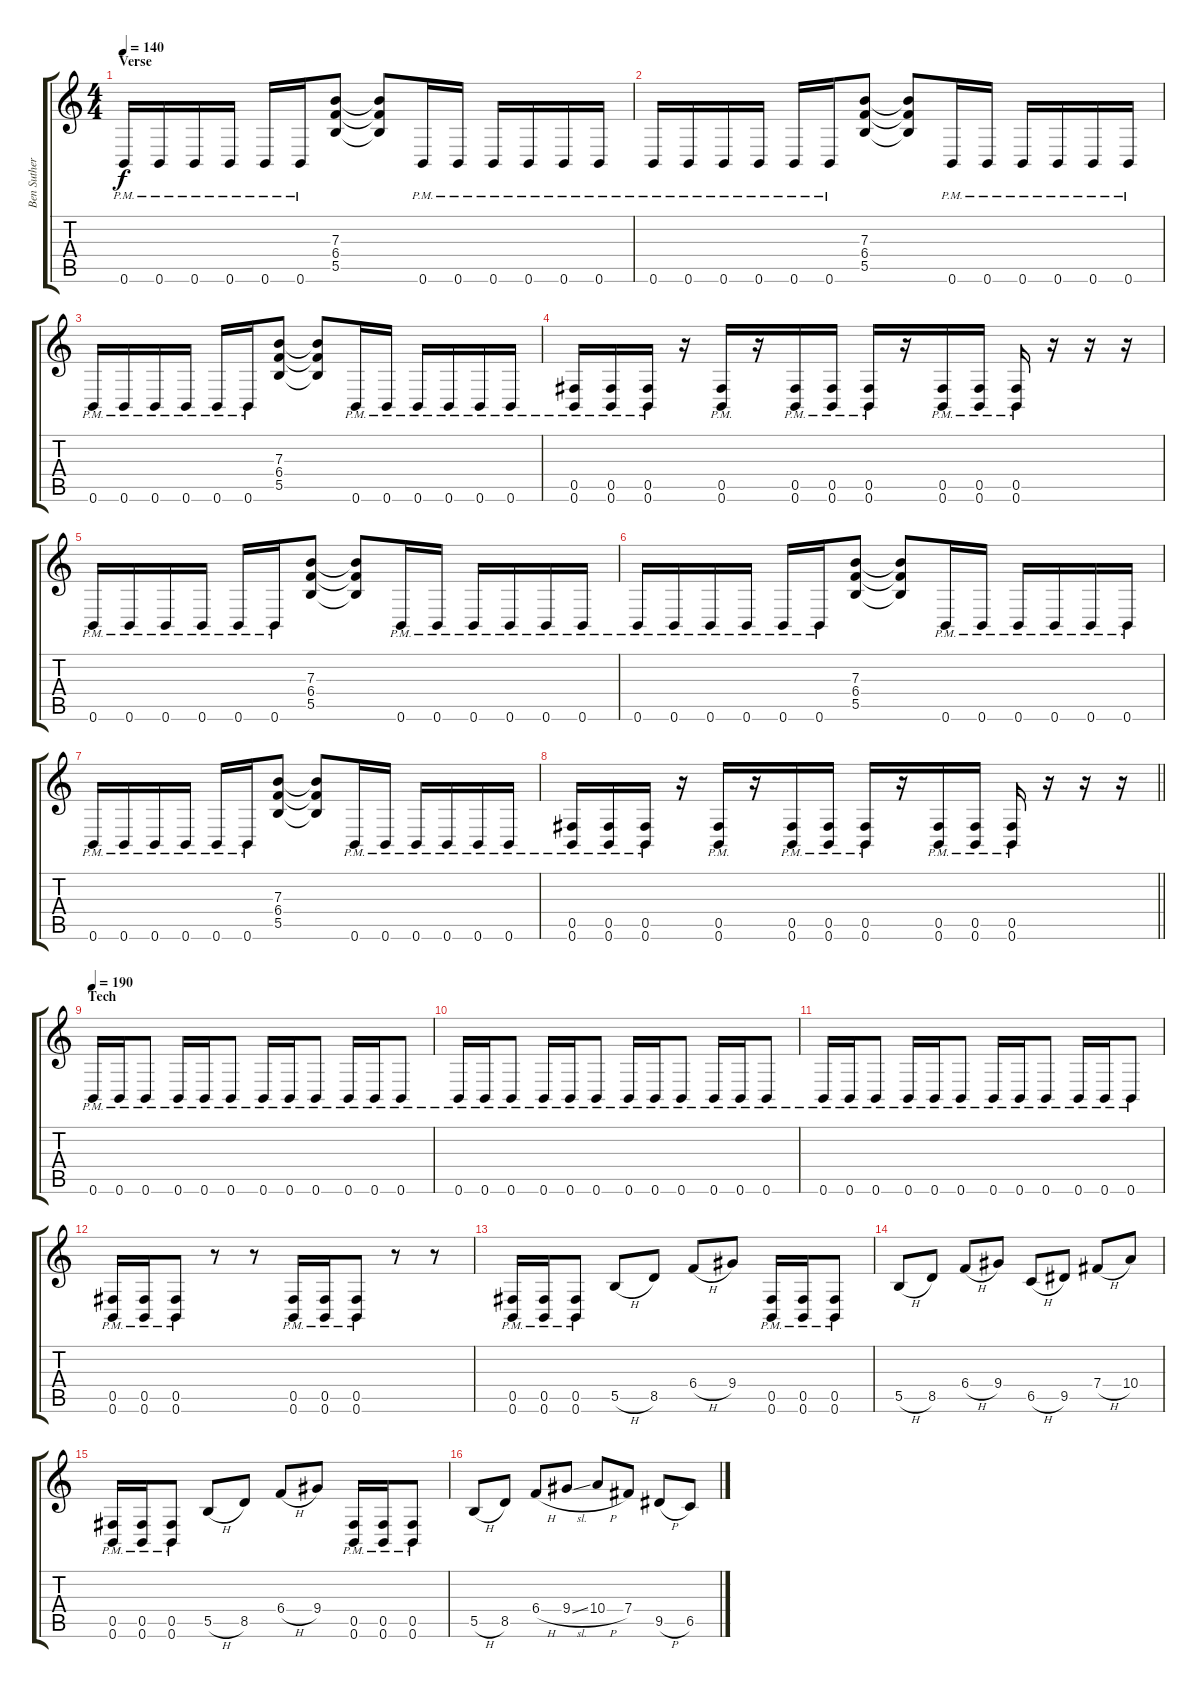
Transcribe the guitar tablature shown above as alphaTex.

\track ("Ben Sutherland (Lead Guitar)" "Ben Suther") {instrument distortionguitar}
\staff {score tabs}
\tuning (Db4 Ab3 E3 B2 Gb2 B1) {hide}
\ts (4 4)
\section ("" "Verse")
\tempo 140
\clef g2
\ks c
0.6{pm}.16{dy f} 0.6{pm}.16 0.6{pm}.16 0.6{pm}.16 0.6{pm}.16 0.6{pm}.16 (7.3 6.4 5.5).8 (7.3{t} 6.4{t} 5.5{t}).8 0.6{pm}.16 0.6{pm}.16 0.6{pm}.16 0.6{pm}.16 0.6{pm}.16 0.6{pm}.16 |
0.6{pm}.16 0.6{pm}.16 0.6{pm}.16 0.6{pm}.16 0.6{pm}.16 0.6{pm}.16 (7.3 6.4 5.5).8 (7.3{t} 6.4{t} 5.5{t}).8 0.6{pm}.16 0.6{pm}.16 0.6{pm}.16 0.6{pm}.16 0.6{pm}.16 0.6{pm}.16 |
0.6{pm}.16 0.6{pm}.16 0.6{pm}.16 0.6{pm}.16 0.6{pm}.16 0.6{pm}.16 (7.3 6.4 5.5).8 (7.3{t} 6.4{t} 5.5{t}).8 0.6{pm}.16 0.6{pm}.16 0.6{pm}.16 0.6{pm}.16 0.6{pm}.16 0.6{pm}.16 |
(0.5{pm} 0.6{pm}).16 (0.5{pm} 0.6{pm}).16 (0.5{pm} 0.6{pm}).16 r.16 (0.5{pm} 0.6{pm}).16 r.16 (0.5{pm} 0.6{pm}).16 (0.5{pm} 0.6{pm}).16 (0.5{pm} 0.6{pm}).16 r.16 (0.5{pm} 0.6{pm}).16 (0.5{pm} 0.6{pm}).16 (0.5{pm} 0.6{pm}).16 r.16 r.16 r.16 |
0.6{pm}.16 0.6{pm}.16 0.6{pm}.16 0.6{pm}.16 0.6{pm}.16 0.6{pm}.16 (7.3 6.4 5.5).8 (7.3{t} 6.4{t} 5.5{t}).8 0.6{pm}.16 0.6{pm}.16 0.6{pm}.16 0.6{pm}.16 0.6{pm}.16 0.6{pm}.16 |
0.6{pm}.16 0.6{pm}.16 0.6{pm}.16 0.6{pm}.16 0.6{pm}.16 0.6{pm}.16 (7.3 6.4 5.5).8 (7.3{t} 6.4{t} 5.5{t}).8 0.6{pm}.16 0.6{pm}.16 0.6{pm}.16 0.6{pm}.16 0.6{pm}.16 0.6{pm}.16 |
0.6{pm}.16 0.6{pm}.16 0.6{pm}.16 0.6{pm}.16 0.6{pm}.16 0.6{pm}.16 (7.3 6.4 5.5).8 (7.3{t} 6.4{t} 5.5{t}).8 0.6{pm}.16 0.6{pm}.16 0.6{pm}.16 0.6{pm}.16 0.6{pm}.16 0.6{pm}.16 |
\barLineRight lightlight
(0.5{pm} 0.6{pm}).16 (0.5{pm} 0.6{pm}).16 (0.5{pm} 0.6{pm}).16 r.16 (0.5{pm} 0.6{pm}).16 r.16 (0.5{pm} 0.6{pm}).16 (0.5{pm} 0.6{pm}).16 (0.5{pm} 0.6{pm}).16 r.16 (0.5{pm} 0.6{pm}).16 (0.5{pm} 0.6{pm}).16 (0.5{pm} 0.6{pm}).16 r.16 r.16 r.16 |
\section ("" "Tech")
\tempo 190
0.6{pm}.16 0.6{pm}.16 0.6{pm}.8 0.6{pm}.16 0.6{pm}.16 0.6{pm}.8 0.6{pm}.16 0.6{pm}.16 0.6{pm}.8 0.6{pm}.16 0.6{pm}.16 0.6{pm}.8 |
0.6{pm}.16 0.6{pm}.16 0.6{pm}.8 0.6{pm}.16 0.6{pm}.16 0.6{pm}.8 0.6{pm}.16 0.6{pm}.16 0.6{pm}.8 0.6{pm}.16 0.6{pm}.16 0.6{pm}.8 |
0.6{pm}.16 0.6{pm}.16 0.6{pm}.8 0.6{pm}.16 0.6{pm}.16 0.6{pm}.8 0.6{pm}.16 0.6{pm}.16 0.6{pm}.8 0.6{pm}.16 0.6{pm}.16 0.6{pm}.8 |
(0.5{pm} 0.6{pm}).16 (0.5{pm} 0.6{pm}).16 (0.5{pm} 0.6{pm}).8 r.8 r.8 (0.5{pm} 0.6{pm}).16 (0.5{pm} 0.6{pm}).16 (0.5{pm} 0.6{pm}).8 r.8 r.8 |
(0.5{pm} 0.6{pm}).16 (0.5{pm} 0.6{pm}).16 (0.5{pm} 0.6{pm}).8 5.5{h}.8 8.5.8 6.4{h}.8 9.4.8 (0.5{pm} 0.6{pm}).16 (0.5{pm} 0.6{pm}).16 (0.5{pm} 0.6{pm}).8 |
5.5{h}.8 8.5.8 6.4{h}.8 9.4.8 6.5{h}.8 9.5.8 7.4{h}.8 10.4.8 |
(0.5{pm} 0.6{pm}).16 (0.5{pm} 0.6{pm}).16 (0.5{pm} 0.6{pm}).8 5.5{h}.8 8.5.8 6.4{h}.8 9.4.8 (0.5{pm} 0.6{pm}).16 (0.5{pm} 0.6{pm}).16 (0.5{pm} 0.6{pm}).8 |
5.5{h}.8 8.5.8 6.4{h}.8 9.4{sl}.8 10.4{h}.8 7.4.8 9.5{h}.8 6.5.8
